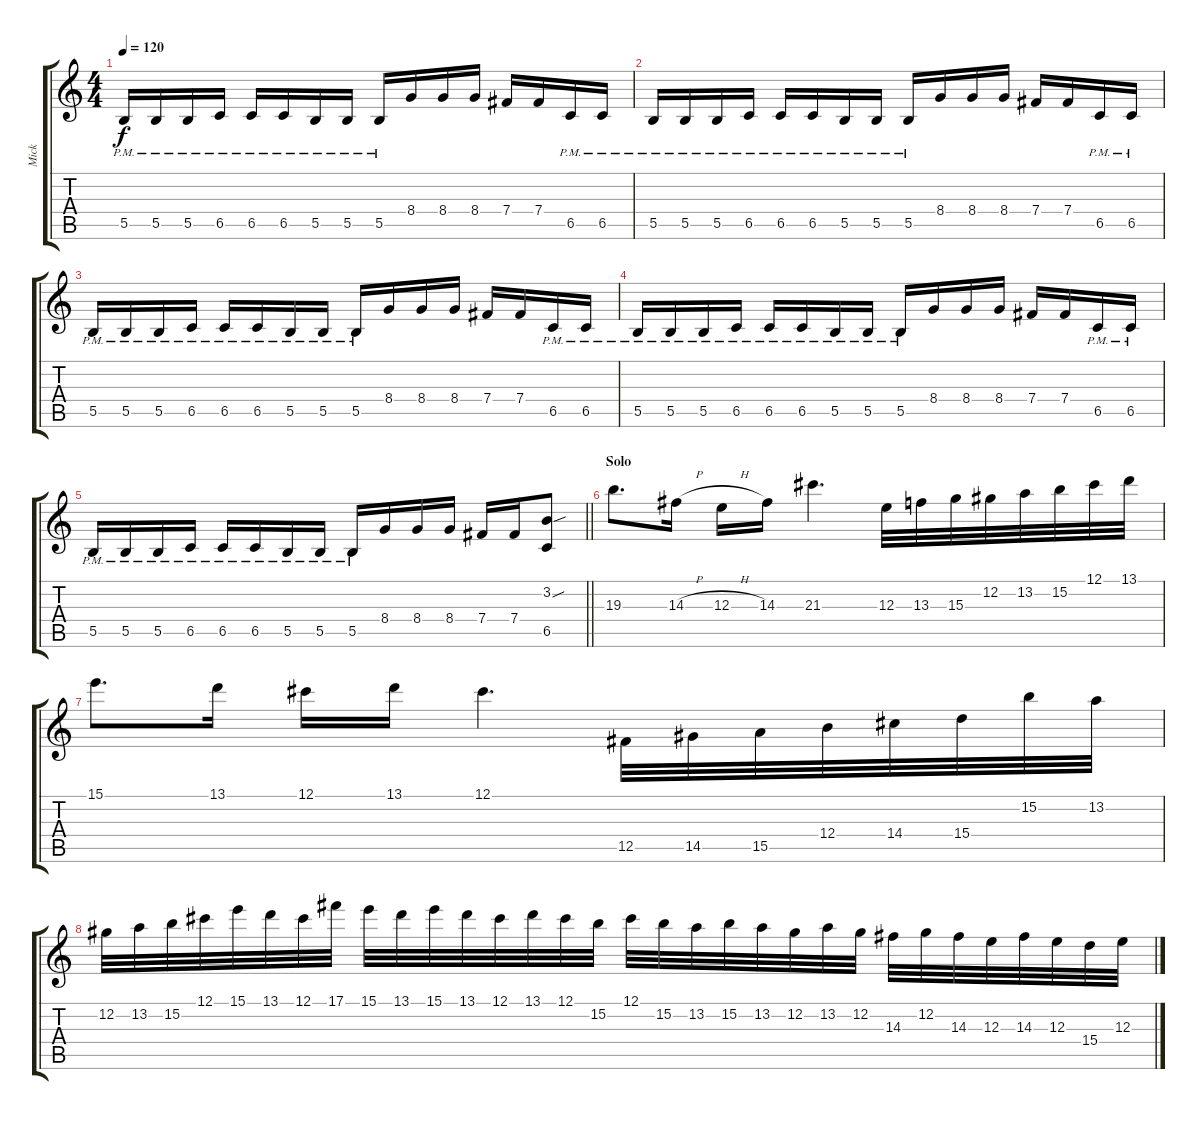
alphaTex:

\track ("Mick" "Mick") {instrument distortionguitar}
\staff {score tabs}
\tuning (Db4 Ab3 E3 B2 Gb2 B1) {hide}
\ts (4 4)
\tempo 120
\clef g2
\ks c
5.5{pm}.16{dy f} 5.5{pm}.16 5.5{pm}.16 6.5{pm}.16 6.5{pm}.16 6.5{pm}.16 5.5{pm}.16 5.5{pm}.16 5.5{pm}.16 8.4.16 8.4.16 8.4.16 7.4.16 7.4.16 6.5{pm}.16 6.5{pm}.16 |
5.5{pm}.16 5.5{pm}.16 5.5{pm}.16 6.5{pm}.16 6.5{pm}.16 6.5{pm}.16 5.5{pm}.16 5.5{pm}.16 5.5{pm}.16 8.4.16 8.4.16 8.4.16 7.4.16 7.4.16 6.5{pm}.16 6.5{pm}.16 |
5.5{pm}.16 5.5{pm}.16 5.5{pm}.16 6.5{pm}.16 6.5{pm}.16 6.5{pm}.16 5.5{pm}.16 5.5{pm}.16 5.5{pm}.16 8.4.16 8.4.16 8.4.16 7.4.16 7.4.16 6.5{pm}.16 6.5{pm}.16 |
5.5{pm}.16 5.5{pm}.16 5.5{pm}.16 6.5{pm}.16 6.5{pm}.16 6.5{pm}.16 5.5{pm}.16 5.5{pm}.16 5.5{pm}.16 8.4.16 8.4.16 8.4.16 7.4.16 7.4.16 6.5{pm}.16 6.5{pm}.16 |
\barLineRight lightlight
5.5{pm}.16 5.5{pm}.16 5.5{pm}.16 6.5{pm}.16 6.5{pm}.16 6.5{pm}.16 5.5{pm}.16 5.5{pm}.16 5.5{pm}.16 8.4.16 8.4.16 8.4.16 7.4.16 7.4.16 (3.2{sou} 6.5).8 |
\section ("" "Solo")
19.3.8{d} 14.3{h}.16 12.3{h}.16 14.3.16 21.3.4{d} 12.3.32 13.3.32 15.3.32 12.2.32 13.2.32 15.2.32 12.1.32 13.1.32 |
15.1.8{d} 13.1.16 12.1.16 13.1.16 12.1.4{d} 12.5.32 14.5.32 15.5.32 12.4.32 14.4.32 15.4.32 15.2.32 13.2.32 |
12.2.32 13.2.32 15.2.32 12.1.32 15.1.32 13.1.32 12.1.32 17.1.32 15.1.32 13.1.32 15.1.32 13.1.32 12.1.32 13.1.32 12.1.32 15.2.32 12.1.32 15.2.32 13.2.32 15.2.32 13.2.32 12.2.32 13.2.32 12.2.32 14.3.32 12.2.32 14.3.32 12.3.32 14.3.32 12.3.32 15.4.32 12.3.32
